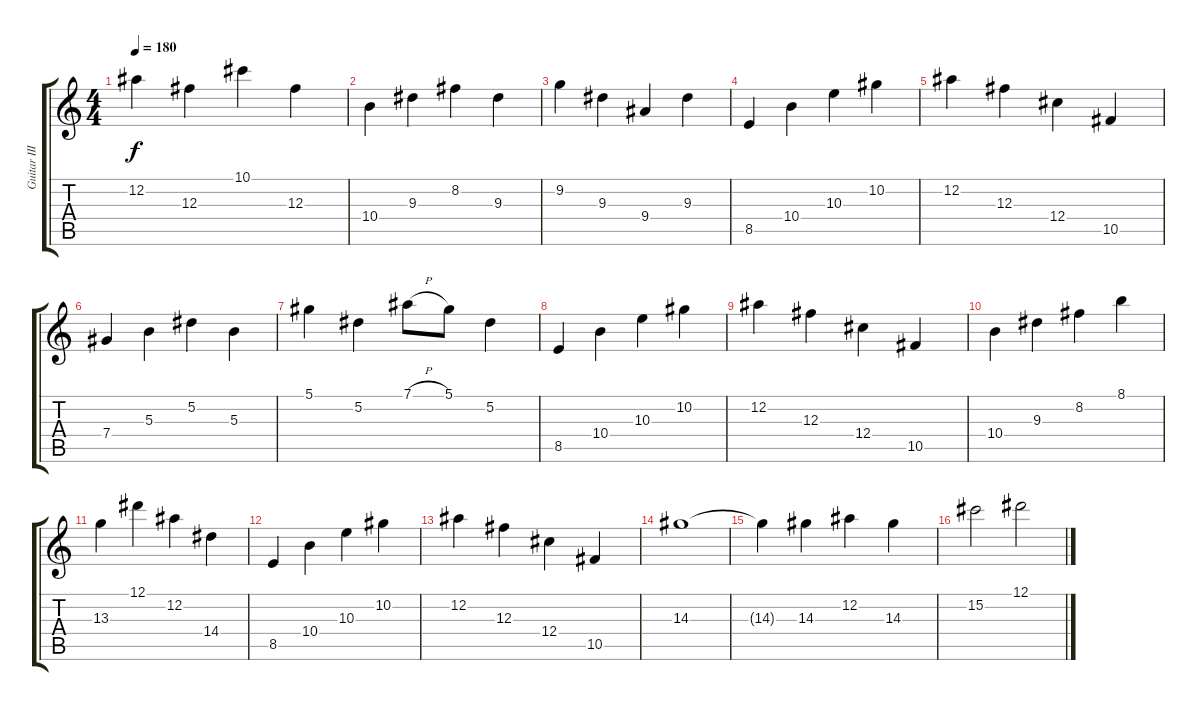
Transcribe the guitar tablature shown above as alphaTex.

\track ("Guitar III" "Guitar III") {instrument distortionguitar}
\staff {score tabs}
\tuning (Eb4 Bb3 Gb3 Db3 Ab2 Db2) {hide}
\ts (4 4)
\tempo 180
\clef g2
\ks c
12.2.4{dy f} 12.3.4 10.1.4 12.3.4 |
10.4.4 9.3.4 8.2.4 9.3.4 |
9.2.4 9.3.4 9.4.4 9.3.4 |
8.5.4 10.4.4 10.3.4 10.2.4 |
12.2.4 12.3.4 12.4.4 10.5.4 |
7.4.4 5.3.4 5.2.4 5.3.4 |
5.1.4 5.2.4 7.1{h}.8 5.1.8 5.2.4 |
8.5.4 10.4.4 10.3.4 10.2.4 |
12.2.4 12.3.4 12.4.4 10.5.4 |
10.4.4 9.3.4 8.2.4 8.1.4 |
13.3.4 12.1.4 12.2.4 14.4.4 |
8.5.4 10.4.4 10.3.4 10.2.4 |
12.2.4 12.3.4 12.4.4 10.5.4 |
14.3.1{volume 16} |
14.3{t}.4 14.3.4 12.2.4 14.3.4 |
15.2.2 12.1.2
